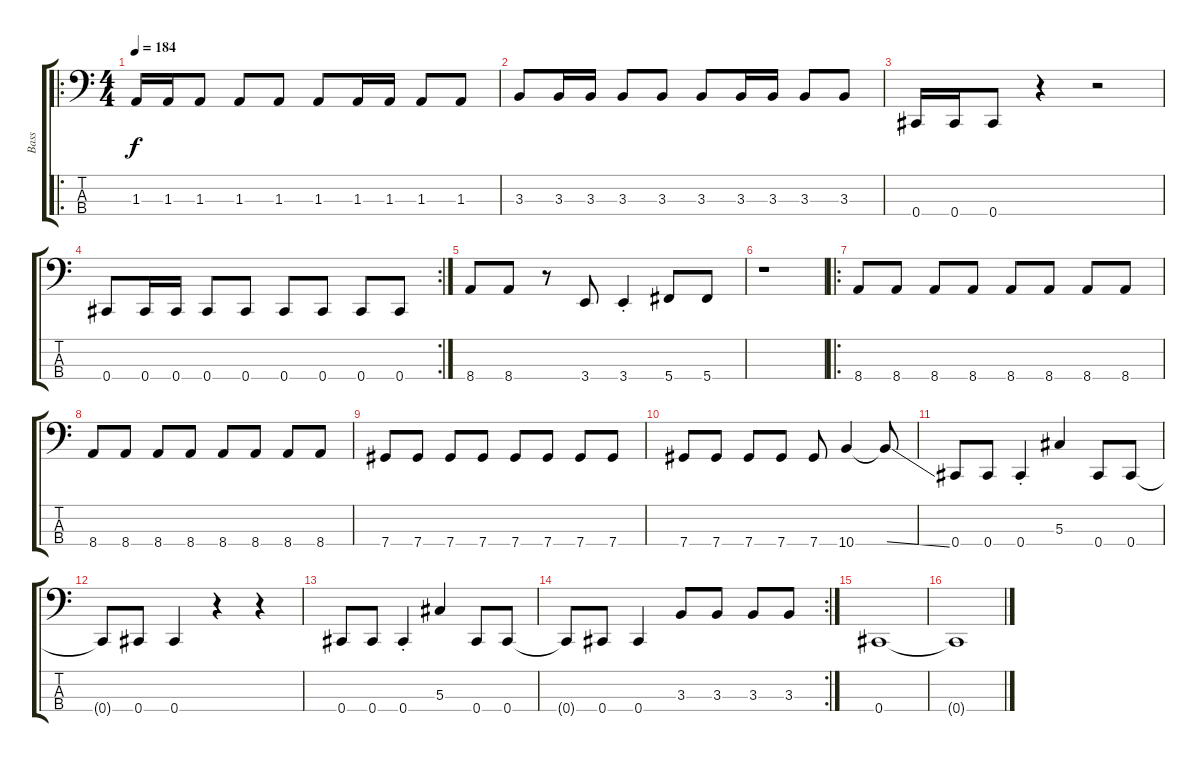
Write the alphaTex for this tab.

\track ("Bass" "Bass") {instrument electricbasspick}
\staff {score tabs}
\tuning (Gb2 Db2 Ab1 Db1) {hide}
\ro
\ts (4 4)
\tempo 184
\clef f4
\ks c
1.3.16{dy f} 1.3.16 1.3.8 1.3.8 1.3.8 1.3.8 1.3.16 1.3.16 1.3.8 1.3.8 |
3.3.8 3.3.16 3.3.16 3.3.8 3.3.8 3.3.8 3.3.16 3.3.16 3.3.8 3.3.8 |
0.4.16 0.4.16 0.4.8 r.4 r.2 |
\rc 2
0.4.8 0.4.16 0.4.16 0.4.8 0.4.8 0.4.8 0.4.8 0.4.8 0.4.8 |
8.4.8 8.4.8 r.8 3.4.8 3.4{st}.4 5.4.8 5.4.8 |
r.1 |
\ro
8.4.8 8.4.8 8.4.8 8.4.8 8.4.8 8.4.8 8.4.8 8.4.8 |
8.4.8 8.4.8 8.4.8 8.4.8 8.4.8 8.4.8 8.4.8 8.4.8 |
7.4.8 7.4.8 7.4.8 7.4.8 7.4.8 7.4.8 7.4.8 7.4.8 |
7.4.8 7.4.8 7.4.8 7.4.8 7.4.8 10.4.4 10.4{ss t}.8 |
0.4.8 0.4.8 0.4{st}.4 5.3.4 0.4.8 0.4.8 |
0.4{t}.8 0.4.8 0.4.4 r.4 r.4 |
0.4.8 0.4.8 0.4{st}.4 5.3.4 0.4.8 0.4.8 |
\rc 2
0.4{t}.8 0.4.8 0.4.4 3.3.8 3.3.8 3.3.8 3.3.8 |
0.4.1 |
0.4{t}.1
